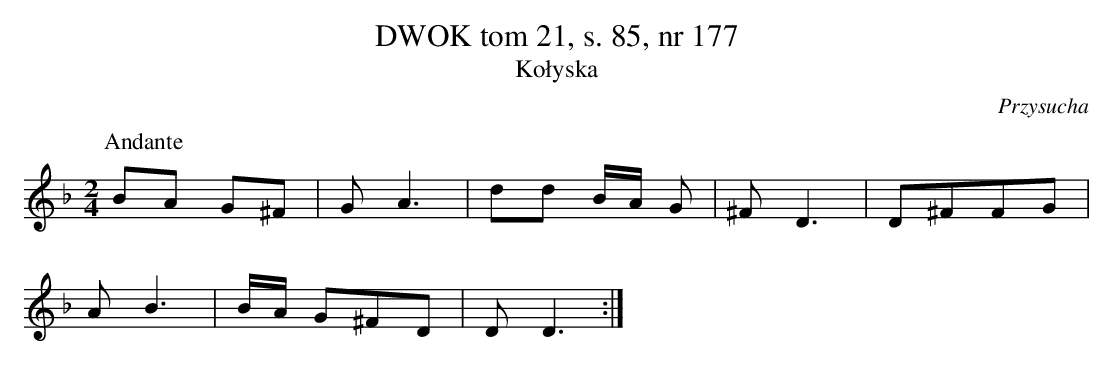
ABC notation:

X:1
T: DWOK tom 21, s. 85, nr 177
T: Kołyska
O: Przysucha
L:1/8
M:2/4
K:F
P: Andante
BA G^F|GA3|dd B/2A/2 G|^FD3| D^FFG|
AB3|B/2A/2 G^FD|DD3:|
